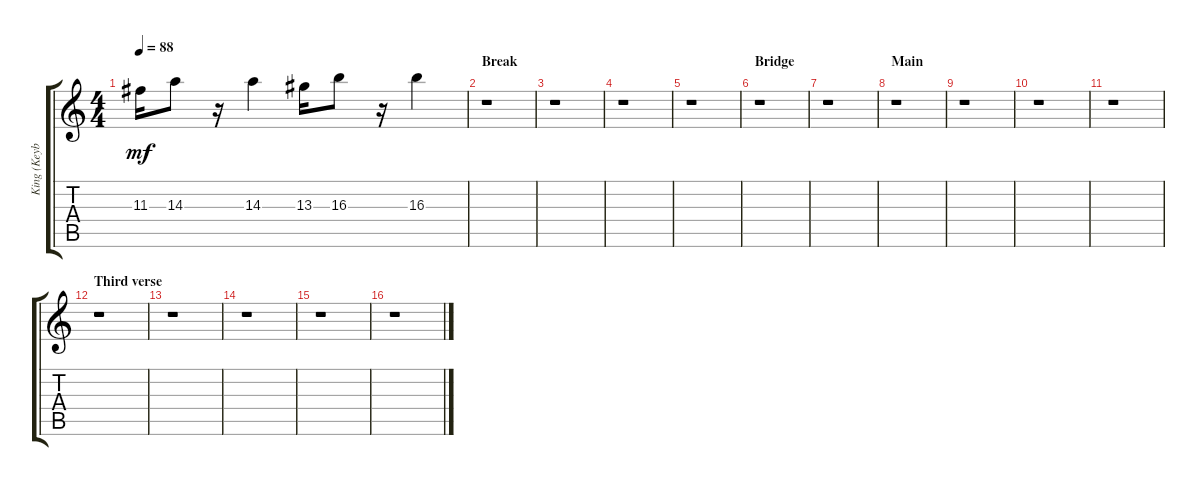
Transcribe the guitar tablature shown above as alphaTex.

\track ("King (KeybHigh)" "King (Keyb") {instrument stringensemble1}
\staff {score tabs}
\tuning (E5 B4 G4 D4 A3 E3) {hide}
\ts (4 4)
\tempo 88
\clef g2
\ks c
11.3.16{dy mf} 14.3.8 r.16 14.3.4 13.3.16 16.3.8 r.16 16.3.4 |
\section ("" "Break")
r.1 |
r.1 |
r.1 |
r.1 |
\section ("" "Bridge")
r.1 |
r.1 |
\section ("" "Main")
r.1 |
r.1 |
r.1 |
r.1 |
\section ("" "Third verse")
r.1 |
r.1 |
r.1 |
r.1 |
r.1
